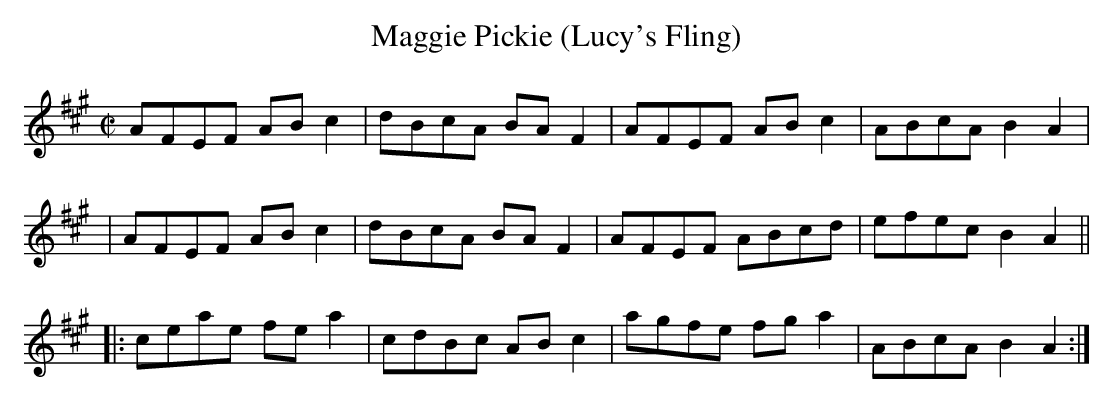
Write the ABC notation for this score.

X:1
T: Maggie Pickie (Lucy's Fling)
M: C|
L: 1/8
K: Amaj
AFEF AB c2|dBcA BAF2|AFEF ABc2|ABcA B2 A2 |
|AFEF AB c2|dBcA BAF2|AFEF ABcd|efec B2 A2||
|:ceae fe a2|cdBc ABc2|agfe fga2|ABcA B2A2:|
